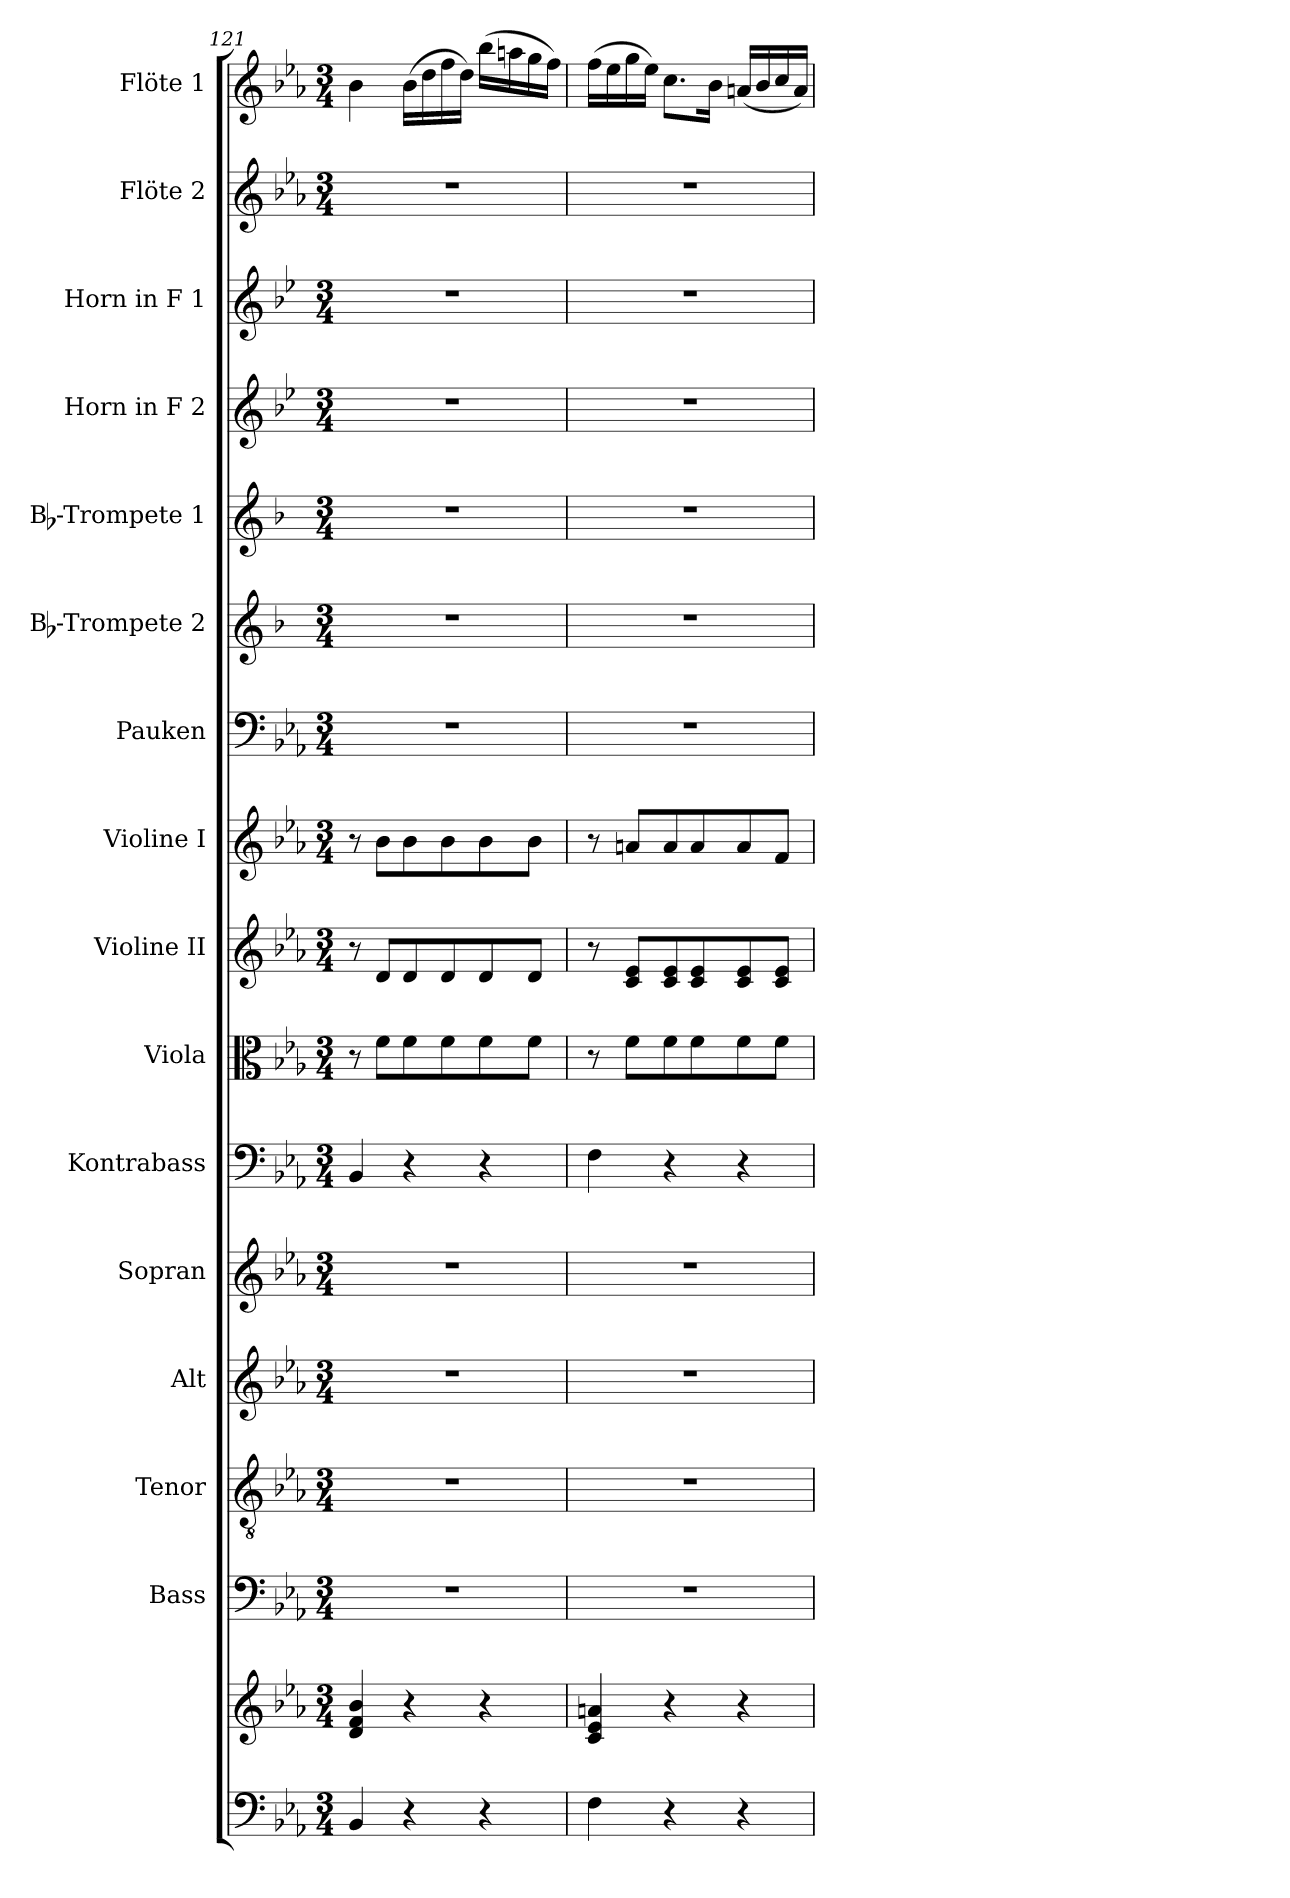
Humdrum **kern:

**kern	**kern	**kern	**kern	**kern	**kern	**kern	**kern	**kern	**kern	**kern	**kern	**kern	**kern	**kern	**kern	**kern
*part16	*part16	*part15	*part14	*part13	*part12	*part11	*part10	*part9	*part8	*part7	*part6	*part5	*part4	*part3	*part2	*part1
*staff17	*staff16	*staff15	*staff14	*staff13	*staff12	*staff11	*staff10	*staff9	*staff8	*staff7	*staff6	*staff5	*staff4	*staff3	*staff2	*staff1
*	*	*I"Bass	*I"Tenor	*I"Alt	*I"Sopran	*I"Kontrabass	*I"Viola	*I"Violine II	*I"Violine I	*I"Pauken	*I"Bb-Trompete 2	*I"Bb-Trompete 1	*I"Horn in F 2	*I"Horn in F 1	*I"Flöte 2	*I"Flöte 1
*	*	*I'B.	*I'T.	*I'A.	*I'S.	*I'Kb.	*I'Vla.	*I'Vl. II	*I'Vl. I	*I'Pk.	*I'Bb Trp. 2	*I'Bb Trp. 1	*	*	*I'Fl. 2	*I'Fl. 1
*clefF4	*clefG2	*clefF4	*clefGv2	*clefG2	*clefG2	*clefF4	*clefC3	*clefG2	*clefG2	*clefF4	*clefG2	*clefG2	*clefG2	*clefG2	*clefG2	*clefG2
*	*	*	*	*	*	*ITrd7c12	*	*	*	*	*ITrd1c2	*ITrd1c2	*ITrd4c7	*ITrd4c7	*	*
*k[b-e-a-]	*k[b-e-a-]	*k[b-e-a-]	*k[b-e-a-]	*k[b-e-a-]	*k[b-e-a-]	*k[b-e-a-]	*k[b-e-a-]	*k[b-e-a-]	*k[b-e-a-]	*k[b-e-a-]	*k[b-e-a-]	*k[b-e-a-]	*k[b-e-a-]	*k[b-e-a-]	*k[b-e-a-]	*k[b-e-a-]
*E-:	*E-:	*E-:	*E-:	*E-:	*E-:	*E-:	*E-:	*E-:	*E-:	*E-:	*E-:	*E-:	*E-:	*E-:	*E-:	*E-:
*M3/4	*M3/4	*M3/4	*M3/4	*M3/4	*M3/4	*M3/4	*M3/4	*M3/4	*M3/4	*M3/4	*M3/4	*M3/4	*M3/4	*M3/4	*M3/4	*M3/4
=121	=121	=121	=121	=121	=121	=121	=121	=121	=121	=121	=121	=121	=121	=121	=121	=121
4BB-/	4d/ 4f/ 4b-/	2.r	2.r	2.r	2.r	4BBB-/	8r	8r	8r	2.r	2.r	2.r	2.r	2.r	2.r	4b-\
.	.	.	.	.	.	.	8f\L	8d/L	8b-\L	.	.	.	.	.	.	.
4r	4r	.	.	.	.	4r	8f\	8d/	8b-\	.	.	.	.	.	.	(>16b-\LL
.	.	.	.	.	.	.	.	.	.	.	.	.	.	.	.	16dd\
.	.	.	.	.	.	.	8f\	8d/	8b-\	.	.	.	.	.	.	16ff\
.	.	.	.	.	.	.	.	.	.	.	.	.	.	.	.	16dd\JJ)
4r	4r	.	.	.	.	4r	8f\	8d/	8b-\	.	.	.	.	.	.	(>16bb-\LL
.	.	.	.	.	.	.	.	.	.	.	.	.	.	.	.	16aan\
.	.	.	.	.	.	.	8f\J	8d/J	8b-\J	.	.	.	.	.	.	16gg\
.	.	.	.	.	.	.	.	.	.	.	.	.	.	.	.	16ff\JJ)
=122	=122	=122	=122	=122	=122	=122	=122	=122	=122	=122	=122	=122	=122	=122	=122	=122
4F\	4c/ 4e-/ 4an/	2.r	2.r	2.r	2.r	4FF\	8r	8r	8r	2.r	2.r	2.r	2.r	2.r	2.r	(>16ff\LL
.	.	.	.	.	.	.	.	.	.	.	.	.	.	.	.	16ee-\
.	.	.	.	.	.	.	8f\L	8c/ 8e-/L	8an/L	.	.	.	.	.	.	16gg\
.	.	.	.	.	.	.	.	.	.	.	.	.	.	.	.	16ee-\JJ)
4r	4r	.	.	.	.	4r	8f\	8c/ 8e-/	8a/	.	.	.	.	.	.	8.cc\L
.	.	.	.	.	.	.	8f\	8c/ 8e-/	8a/	.	.	.	.	.	.	.
.	.	.	.	.	.	.	.	.	.	.	.	.	.	.	.	16b-\Jk
4r	4r	.	.	.	.	4r	8f\	8c/ 8e-/	8a/	.	.	.	.	.	.	(<16an/LL
.	.	.	.	.	.	.	.	.	.	.	.	.	.	.	.	16b-/
.	.	.	.	.	.	.	8f\J	8c/ 8e-/J	8f/J	.	.	.	.	.	.	16cc/
.	.	.	.	.	.	.	.	.	.	.	.	.	.	.	.	16a/JJ)
=	=	=	=	=	=	=	=	=	=	=	=	=	=	=	=	=
*-	*-	*-	*-	*-	*-	*-	*-	*-	*-	*-	*-	*-	*-	*-	*-	*-
